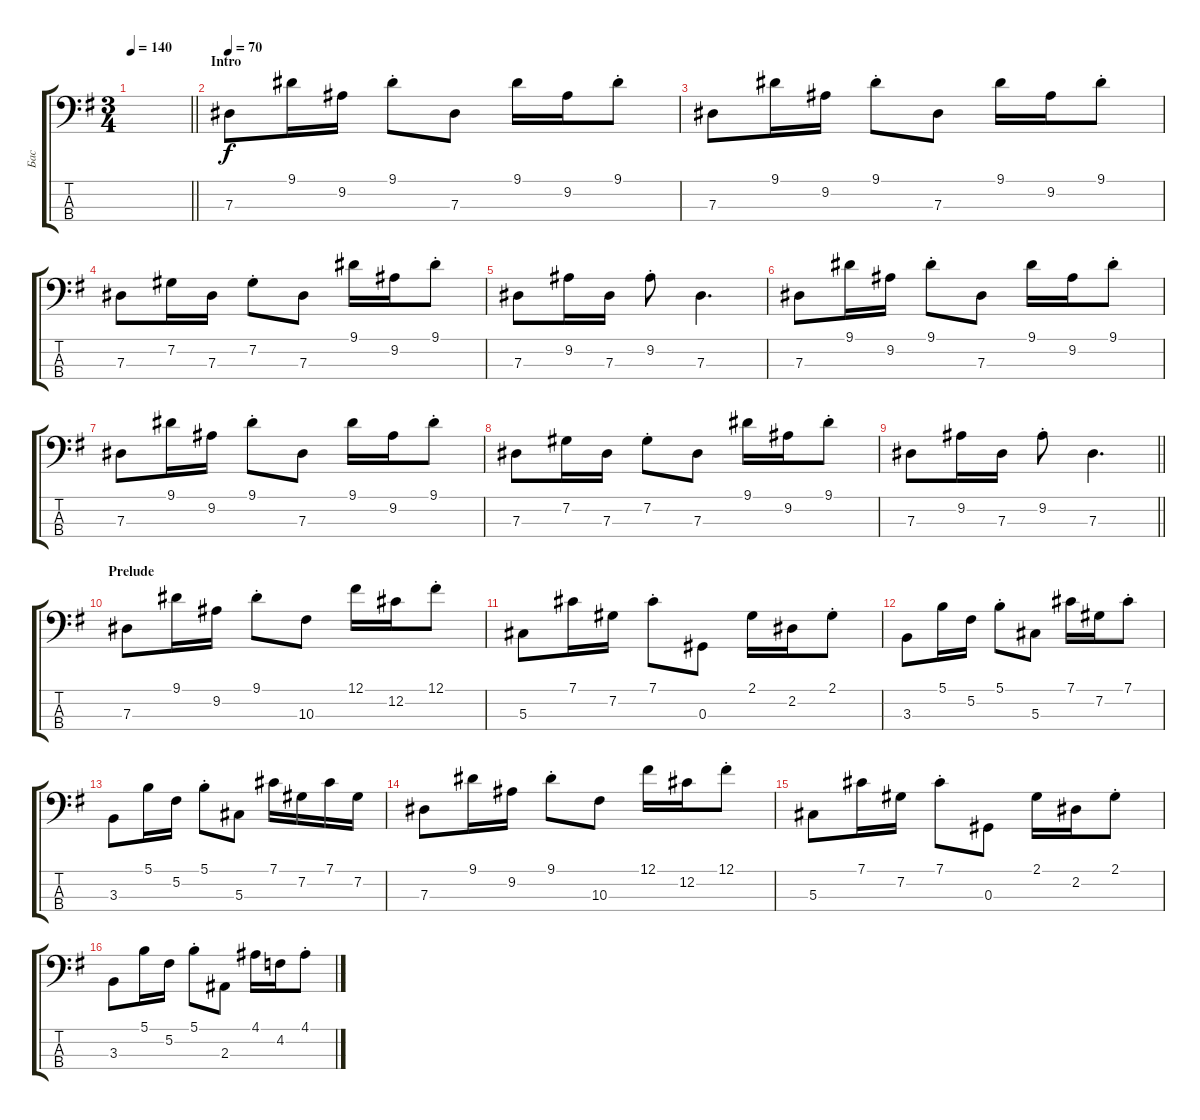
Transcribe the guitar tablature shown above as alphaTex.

\track ("Бас" "Бас") {instrument electricbassfinger}
\staff {score tabs}
\tuning (Gb2 Db2 Ab1 Eb1) {hide}
\ts (3 4)
\tempo 140
\clef f4
\barLineRight lightlight
\ks eminor
|
\section ("" "Intro")
\tempo 70
7.3.8 9.1.16 9.2.16 9.1{st}.8 7.3.8 9.1.16 9.2.16 9.1{st}.8 |
7.3.8 9.1.16 9.2.16 9.1{st}.8 7.3.8 9.1.16 9.2.16 9.1{st}.8 |
7.3.8 7.2.16 7.3.16 7.2{st}.8 7.3.8 9.1.16 9.2.16 9.1{st}.8 |
7.3.8 9.2.16 7.3.16 9.2{st}.8 7.3.4{d} |
7.3.8 9.1.16 9.2.16 9.1{st}.8 7.3.8 9.1.16 9.2.16 9.1{st}.8 |
7.3.8 9.1.16 9.2.16 9.1{st}.8 7.3.8 9.1.16 9.2.16 9.1{st}.8 |
7.3.8 7.2.16 7.3.16 7.2{st}.8 7.3.8 9.1.16 9.2.16 9.1{st}.8 |
\barLineRight lightlight
7.3.8 9.2.16 7.3.16 9.2{st}.8 7.3.4{d} |
\section ("" "Prelude")
7.3.8 9.1.16 9.2.16 9.1{st}.8 10.3.8 12.1.16 12.2.16 12.1{st}.8 |
5.3.8 7.1.16 7.2.16 7.1{st}.8 0.3.8 2.1.16 2.2.16 2.1{st}.8 |
3.3.8 5.1.16 5.2.16 5.1{st}.8 5.3.8 7.1.16 7.2.16 7.1{st}.8 |
3.3.8 5.1.16 5.2.16 5.1{st}.8 5.3.8 7.1.16 7.2.16 7.1.16 7.2.16 |
7.3.8 9.1.16 9.2.16 9.1{st}.8 10.3.8 12.1.16 12.2.16 12.1{st}.8 |
5.3.8 7.1.16 7.2.16 7.1{st}.8 0.3.8 2.1.16 2.2.16 2.1{st}.8 |
3.3.8 5.1.16 5.2.16 5.1{st}.8 2.3.8 4.1.16 4.2.16 4.1{st}.8
